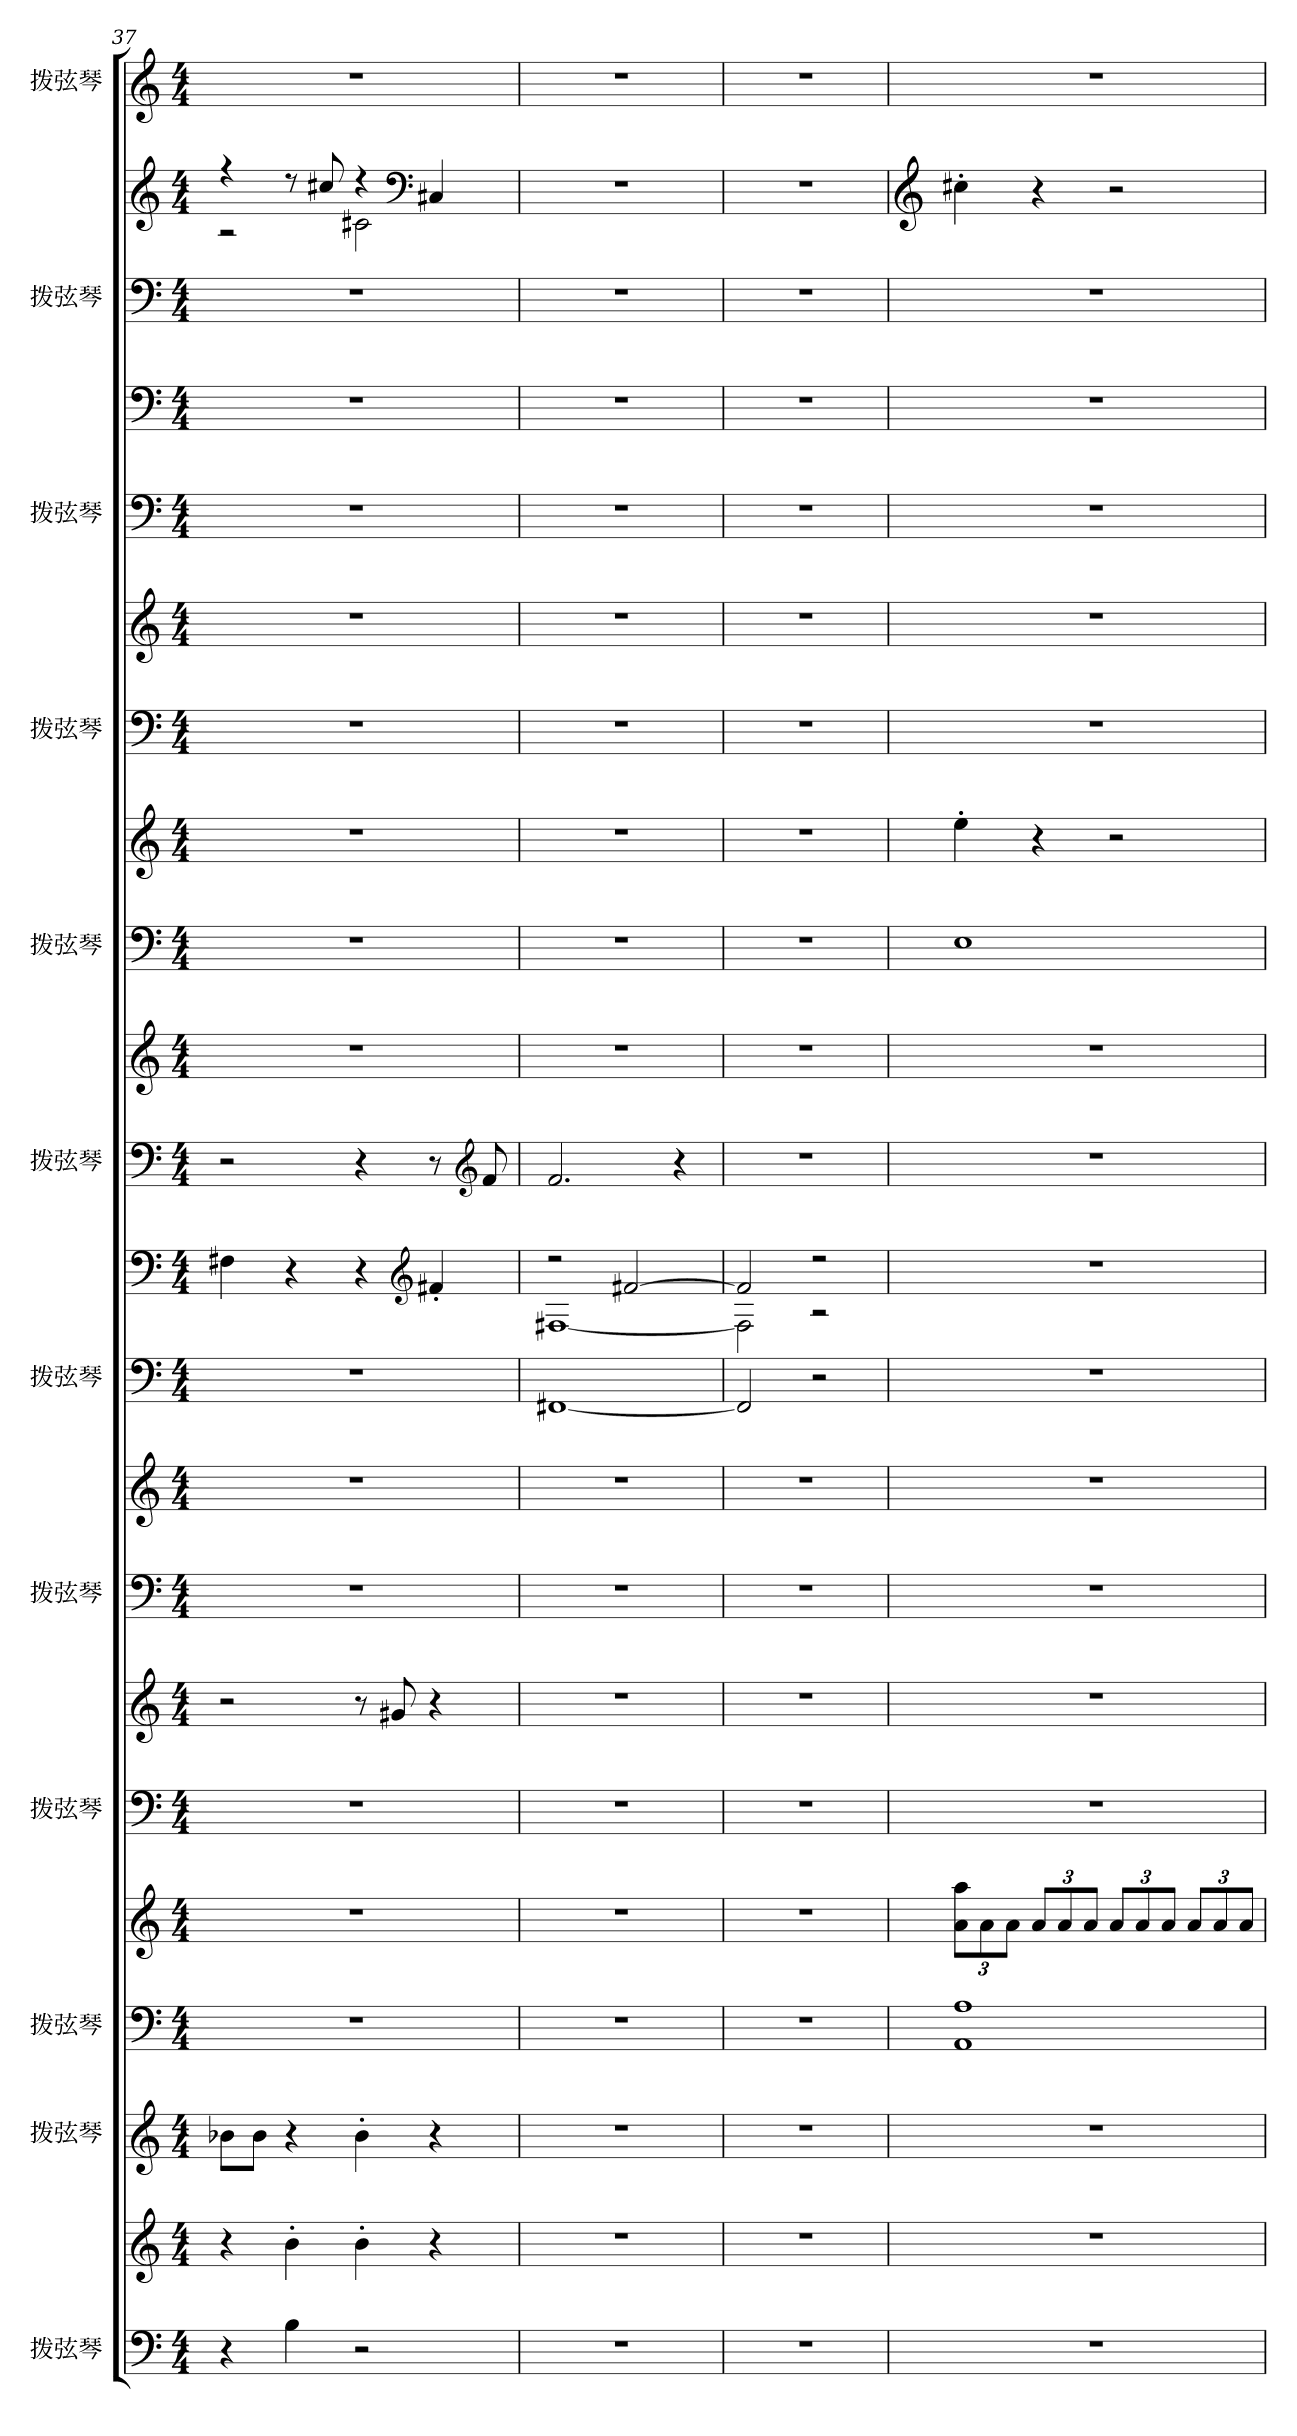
**kern	**kern	**kern	**kern	**kern	**kern	**kern	**kern	**kern	**kern	**kern	**kern	**kern	**kern	**kern	**kern	**kern	**kern	**kern	**kern	**kern	**kern
*part12	*part12	*part11	*part10	*part10	*part9	*part9	*part8	*part8	*part7	*part7	*part6	*part6	*part5	*part5	*part4	*part4	*part3	*part3	*part2	*part2	*part1
*staff22	*staff21	*staff20	*staff19	*staff18	*staff17	*staff16	*staff15	*staff14	*staff13	*staff12	*staff11	*staff10	*staff9	*staff8	*staff7	*staff6	*staff5	*staff4	*staff3	*staff2	*staff1
*I"拨弦琴	*	*I"拨弦琴	*I"拨弦琴	*	*I"拨弦琴	*	*I"拨弦琴	*	*I"拨弦琴	*	*I"拨弦琴	*	*I"拨弦琴	*	*I"拨弦琴	*	*I"拨弦琴	*	*I"拨弦琴	*	*I"拨弦琴
*clefF4	*clefG2	*clefG2	*clefF4	*clefG2	*clefF4	*clefG2	*clefF4	*clefG2	*clefF4	*clefF4	*clefF4	*clefG2	*clefF4	*clefG2	*clefF4	*clefG2	*clefF4	*clefF4	*clefF4	*clefG2	*clefG2
*k[]	*k[]	*k[]	*k[]	*k[]	*k[]	*k[]	*k[]	*k[]	*k[]	*k[]	*k[]	*k[]	*k[]	*k[]	*k[]	*k[]	*k[]	*k[]	*k[]	*k[]	*k[]
*M4/4	*M4/4	*M4/4	*M4/4	*M4/4	*M4/4	*M4/4	*M4/4	*M4/4	*M4/4	*M4/4	*M4/4	*M4/4	*M4/4	*M4/4	*M4/4	*M4/4	*M4/4	*M4/4	*M4/4	*M4/4	*M4/4
=37	=37	=37	=37	=37	=37	=37	=37	=37	=37	=37	=37	=37	=37	=37	=37	=37	=37	=37	=37	=37	=37
*	*	*	*	*	*	*	*	*	*	*	*	*	*	*	*	*	*	*	*	*^	*
4r	4r	8b-X\L	1r	1r	1r	2r	1r	1r	1r	4F#X\	2r	1r	1r	1r	1r	1r	1r	1r	1r	4r	2r	1r
.	.	8b-\J	.	.	.	.	.	.	.	.	.	.	.	.	.	.	.	.	.	.	.	.
4B\	4b'\	4r	.	.	.	.	.	.	.	4r	.	.	.	.	.	.	.	.	.	8r	.	.
.	.	.	.	.	.	.	.	.	.	.	.	.	.	.	.	.	.	.	.	8cc#X/	.	.
2r	4b'\	4b-'\	.	.	.	8r	.	.	.	4r	4r	.	.	.	.	.	.	.	.	4r	2c#X\	.
.	.	.	.	.	.	8g#X/	.	.	.	.	.	.	.	.	.	.	.	.	.	.	.	.
*	*	*	*	*	*	*	*	*	*	*clefG2	*	*	*	*	*	*	*	*	*	*clefF4	*	*
.	4r	4r	.	.	.	4r	.	.	.	4f#X'/	8r	.	.	.	.	.	.	.	.	4C#X/	.	.
*	*	*	*	*	*	*	*	*	*	*	*clefG2	*	*	*	*	*	*	*	*	*	*	*
.	.	.	.	.	.	.	.	.	.	.	8f/	.	.	.	.	.	.	.	.	.	.	.
*	*	*	*	*	*	*	*	*	*	*	*	*	*	*	*	*	*	*	*	*v	*v	*
=38	=38	=38	=38	=38	=38	=38	=38	=38	=38	=38	=38	=38	=38	=38	=38	=38	=38	=38	=38	=38	=38
*	*	*	*	*	*	*	*	*	*	*^	*	*	*	*	*	*	*	*	*	*	*
1r	1r	1r	1r	1r	1r	1r	1r	1r	[1FF#X	2r	[1F#X	2.f/	1r	1r	1r	1r	1r	1r	1r	1r	1r	1r
.	.	.	.	.	.	.	.	.	.	[2f#X/	.	.	.	.	.	.	.	.	.	.	.	.
.	.	.	.	.	.	.	.	.	.	.	.	4r	.	.	.	.	.	.	.	.	.	.
=39	=39	=39	=39	=39	=39	=39	=39	=39	=39	=39	=39	=39	=39	=39	=39	=39	=39	=39	=39	=39	=39	=39
1r	1r	1r	1r	1r	1r	1r	1r	1r	2FF#/]	2f#/]	2F#\]	1r	1r	1r	1r	1r	1r	1r	1r	1r	1r	1r
.	.	.	.	.	.	.	.	.	2r	2r	2r	.	.	.	.	.	.	.	.	.	.	.
*	*	*	*	*	*	*	*	*	*	*v	*v	*	*	*	*	*	*	*	*	*	*	*
!!LO:PB:g=z
=40	=40	=40	=40	=40	=40	=40	=40	=40	=40	=40	=40	=40	=40	=40	=40	=40	=40	=40	=40	=40	=40
*	*	*	*	*	*	*	*	*	*	*	*	*	*	*	*	*	*	*	*	*clefG2	*
*	*	*	*	*Xbrackettup	*	*	*	*	*	*	*	*	*	*	*	*	*	*	*	*	*
1r	1r	1r	1AA 1A	12a\ 12aa\L	1r	1r	1r	1r	1r	1r	1r	1r	1E	4ee'\	1r	1r	1r	1r	1r	4cc#X'\	1r
.	.	.	.	12a\	.	.	.	.	.	.	.	.	.	.	.	.	.	.	.	.	.
.	.	.	.	12a\J	.	.	.	.	.	.	.	.	.	.	.	.	.	.	.	.	.
.	.	.	.	12a/L	.	.	.	.	.	.	.	.	.	4r	.	.	.	.	.	4r	.
.	.	.	.	12a/	.	.	.	.	.	.	.	.	.	.	.	.	.	.	.	.	.
.	.	.	.	12a/J	.	.	.	.	.	.	.	.	.	.	.	.	.	.	.	.	.
.	.	.	.	12a/L	.	.	.	.	.	.	.	.	.	2r	.	.	.	.	.	2r	.
.	.	.	.	12a/	.	.	.	.	.	.	.	.	.	.	.	.	.	.	.	.	.
.	.	.	.	12a/J	.	.	.	.	.	.	.	.	.	.	.	.	.	.	.	.	.
.	.	.	.	12a/L	.	.	.	.	.	.	.	.	.	.	.	.	.	.	.	.	.
.	.	.	.	12a/	.	.	.	.	.	.	.	.	.	.	.	.	.	.	.	.	.
.	.	.	.	12a/J	.	.	.	.	.	.	.	.	.	.	.	.	.	.	.	.	.
=	=	=	=	=	=	=	=	=	=	=	=	=	=	=	=	=	=	=	=	=	=
*-	*-	*-	*-	*-	*-	*-	*-	*-	*-	*-	*-	*-	*-	*-	*-	*-	*-	*-	*-	*-	*-
